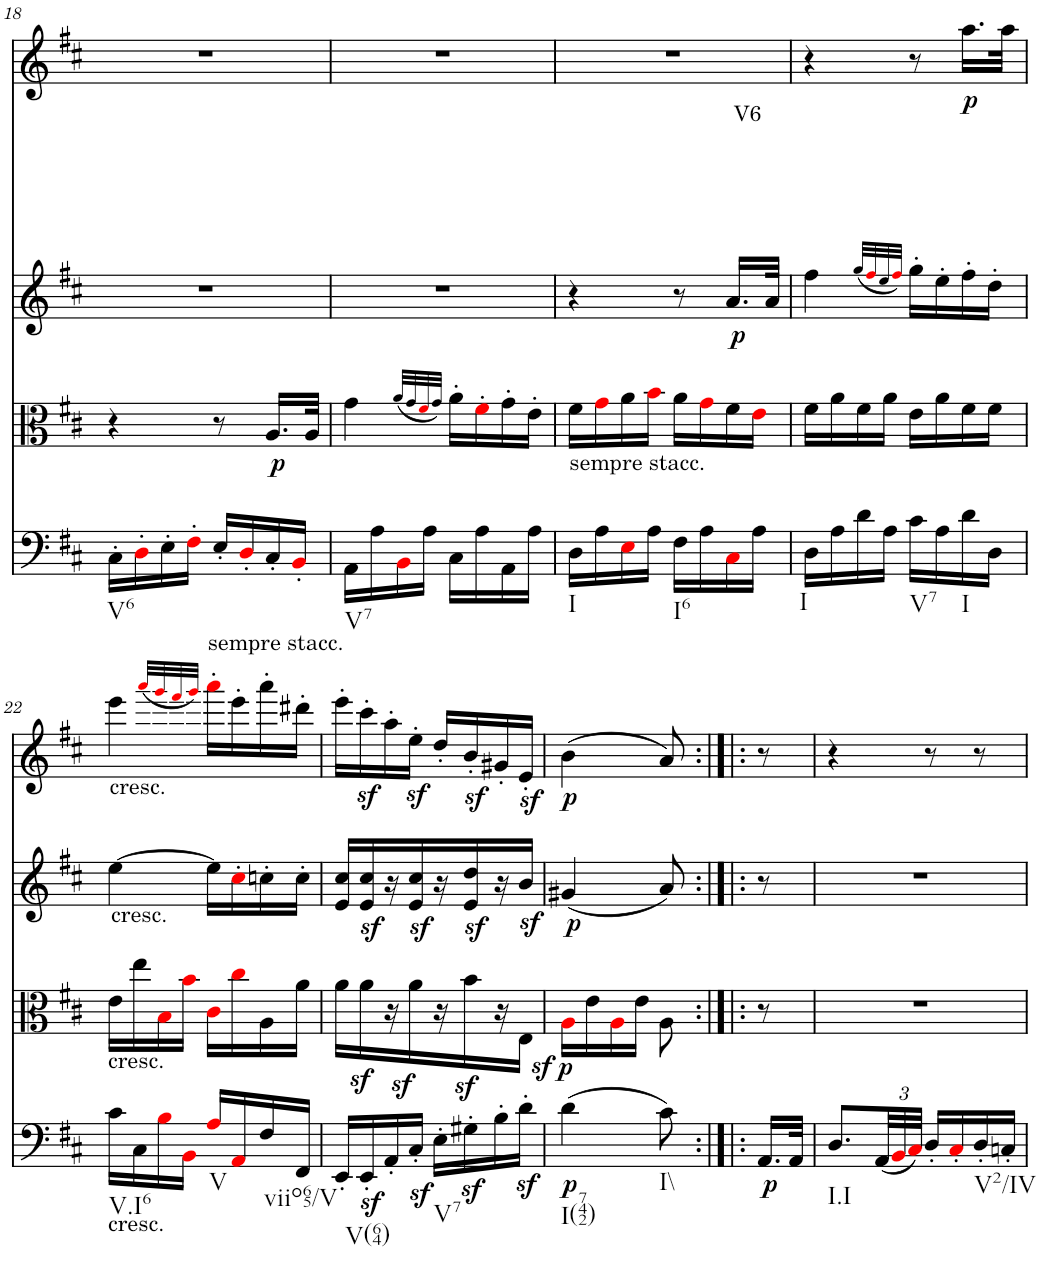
**kern	**dynam	**kern	**dynam	**kern	**text	**dynam	**kern	**dynam
*part4	*part4	*part3	*part3	*part2	*part2	*part2	*part1	*part1
*staff4	*staff4	*staff3	*staff3	*staff2	*staff2	*staff2	*staff1	*staff1
*I"Violoncello	*	*I"Viola	*	*I"Violin 2	*	*	*I"Violin 1	*
*I'Vc	*	*I'Vla	*	*I'Vln	*	*	*I'Vln	*
!!LO:PB:g=z
*clefF4	*	*clefC3	*	*clefG2	*	*	*clefG2	*
*k[f#c#]	*	*k[f#c#]	*	*k[f#c#]	*	*	*k[f#c#]	*
*D:	*	*D:	*	*D:	*	*	*D:	*
*M2/4	*	*M2/4	*	*M2/4	*	*	*M2/4	*
=18	=18	=18	=18	=18	=18	=18	=18	=18
!LO:TX:b:t=V6	!	!	!	!	!	!	!	!
16C#'\LL	.	4r	.	2r	.	.	2r	.
16D'i\	.	.	.	.	.	.	.	.
16E'\	.	.	.	.	.	.	.	.
16F#'i\JJ	.	.	.	.	.	.	.	.
!LO:TX:b:t=sempre stacc.	!	!	!	!	!	!	!	!
16E'/LL	.	8r	.	.	.	.	.	.
16D'i/	.	.	.	.	.	.	.	.
!	!	!	!LO:DY:b	!	!	!	!	!
16C#'/	.	16.A/LL	p	.	.	.	.	.
16BB'i/JJ	.	.	.	.	.	.	.	.
.	.	32A/JJk	.	.	.	.	.	.
=19	=19	=19	=19	=19	=19	=19	=19	=19
!LO:TX:b:t=V7	!	!	!	!	!	!	!	!
16AA\LL	.	4g\	.	2r	.	.	2r	.
16A\	.	.	.	.	.	.	.	.
16BBi\	.	.	.	.	.	.	.	.
16A\JJ	.	.	.	.	.	.	.	.
.	.	(32qa/LLL	.	.	.	.	.	.
.	.	32qg/	.	.	.	.	.	.
.	.	32qf#i/	.	.	.	.	.	.
.	.	32qg/JJJ)	.	.	.	.	.	.
16C#\LL	.	16a'\LL	.	.	.	.	.	.
16A\	.	16f#'i\	.	.	.	.	.	.
16AA\	.	16g'\	.	.	.	.	.	.
16A\JJ	.	16e'\JJ	.	.	.	.	.	.
=20	=20	=20	=20	=20	=20	=20	=20	=20
!	!	!LO:TX:b:t=sempre stacc.	!	!	!	!	!	!
!LO:TX:b:t=I	!	!	!	!	!	!	!	!
16D\LL	.	16f#\LL	.	4r	.	.	2r	.
16A\	.	16gi\	.	.	.	.	.	.
16Ei\	.	16a\	.	.	.	.	.	.
16A\JJ	.	16bi\JJ	.	.	.	.	.	.
!LO:TX:b:t=I6	!	!	!	!	!	!	!	!
16F#\LL	.	16a\LL	.	8r	.	.	.	.
16A\	.	16gi\	.	.	.	.	.	.
!	!	!	!	!	!LO:LY:a	!LO:DY:b	!	!
16C#i\	.	16f#\	.	16.a/LL	V6	p	.	.
16A\JJ	.	16ei\JJ	.	.	.	.	.	.
.	.	.	.	32a/JJk	.	.	.	.
=21	=21	=21	=21	=21	=21	=21	=21	=21
!LO:TX:b:t=I	!	!	!	!	!	!	!	!
16D\LL	.	16f#\LL	.	4ff#\	.	.	4r	.
16A\	.	16a\	.	.	.	.	.	.
16d\	.	16f#\	.	.	.	.	.	.
16A\JJ	.	16a\JJ	.	.	.	.	.	.
.	.	.	.	(32qgg/LLL	.	.	.	.
.	.	.	.	32qff#i/	.	.	.	.
.	.	.	.	32qee/	.	.	.	.
.	.	.	.	32qff#i/JJJ)	.	.	.	.
!LO:TX:b:t=V7	!	!	!	!	!	!	!	!
16c#\LL	.	16e\LL	.	16gg'\LL	.	.	8r	.
16A\	.	16a\	.	16ee'\	.	.	.	.
!LO:TX:b:t=I	!	!	!	!	!	!	!	!
!	!	!	!	!	!	!	!	!LO:DY:b
16d\	.	16f#\	.	16ff#'\	.	.	16.aa\LL	p
16D\JJ	.	16f#\JJ	.	16dd'\JJ	.	.	.	.
.	.	.	.	.	.	.	32aa\JJk	.
!!LO:LB:g=z
=22	=22	=22	=22	=22	=22	=22	=22	=22
!	!	!	!	!	!	!	!LO:TX:b:t=cresc.	!
!	!	!	!	!LO:TX:b:t=cresc.	!	!	!	!
!	!	!LO:TX:b:t=cresc.	!	!	!	!	!	!
!LO:TX:b:t=cresc.	!	!	!	!	!	!	!	!
!LO:TX:b:t=V.I6	!	!	!	!	!	!	!	!
16c#\LL	.	16e\LL	.	[4ee\	.	.	4eee\	.
16C#\	.	16ee\	.	.	.	.	.	.
16Bi\	.	16Bi\	.	.	.	.	.	.
16BBi\JJ	.	16bi\JJ	.	.	.	.	.	.
.	.	.	.	.	.	.	(32qaaai/LLL	.
.	.	.	.	.	.	.	32qgggi/	.
.	.	.	.	.	.	.	32qfff#i/	.
.	.	.	.	.	.	.	32qgggi/JJJ)	.
!LO:TX:b:t=V	!	!	!	!	!	!	!	!
16Ai/LL	.	16c#i\LL	.	16ee\LL]	.	.	16aaa'i\LL	.
16AAi/	.	16cc#i\	.	16cc#'i\	.	.	16eee'\	.
!LO:TX:b:t=viio65/V	!	!	!	!	!	!	!	!
16F#/	.	16A\	.	16ccn'\	.	.	16aaa'\	.
16FF#/JJ	.	16a\JJ	.	16cc'\JJ	.	.	16ddd#X'\JJ	.
=23	=23	=23	=23	=23	=23	=23	=23	=23
!LO:TX:b:t=V(64)	!	!	!	!	!	!	!	!
16EEz>'/LL	.	16a\LL	.	16e/ 16cc#/LL	.	.	16eee'\LL	.
16EEz<'/	.	16a\	.	16e/z< 16cc#/z<	.	.	16ccc#z<'\	.
16AA'/	.	16r	.	16r	.	.	16aa'\	.
16C#z>'/JJ	.	16a\	.	16e/z< 16cc#/z<	.	.	16eez<'\JJ	.
!LO:TX:b:t=V7	!	!	!	!	!	!	!	!
16E'\LL	.	16r	.	16r	.	.	16dd'/LL	.
16G#Xz>'\	.	16b\	.	16e/z< 16dd/z<	.	.	16bz<'/	.
16B'\	.	16r	.	16r	.	.	16g#X'/	.
16dz<'\JJ	.	16Ez<\JJ	.	16bz</JJ	.	.	16ez<'/JJ	.
=24	=24	=24	=24	=24	=24	=24	=24	=24
!LO:TX:b:t=I(742)	!	!	!	!	!	!	!	!
!	!LO:DY:b	!	!LO:DY:b	!	!	!LO:DY:b	!	!LO:DY:b
(4d\	p	16Ai\LL	p	(4g#X/	.	p	(4b\	p
.	.	16e\	.	.	.	.	.	.
.	.	16Ai\	.	.	.	.	.	.
.	.	16e\JJ	.	.	.	.	.	.
!LO:TX:b:t=I\\	!	!	!	!	!	!	!	!
8c#\)	.	8A\	.	8a/)	.	.	8a/)	.
=24X3:|!|:	=24X3:|!|:	=24X3:|!|:	=24X3:|!|:	=24X3:|!|:	=24X3:|!|:	=24X3:|!|:	=24X3:|!|:	=24X3:|!|:
!	!LO:DY:b	!	!	!	!	!	!	!
16.AA/LL	p	8r	.	8r	.	.	8r	.
32AA/JJk	.	.	.	.	.	.	.	.
=25	=25	=25	=25	=25	=25	=25	=25	=25
!LO:TX:b:t=I.I	!	!	!	!	!	!	!	!
8.D/L	.	2r	.	2r	.	.	4r	.
*Xbrackettup	*	*	*	*	*	*	*	*
(48AA/LL	.	.	.	.	.	.	.	.
48BBi/	.	.	.	.	.	.	.	.
48C#i/JJJ)	.	.	.	.	.	.	.	.
16D'/LL	.	.	.	.	.	.	8r	.
16C#'i/	.	.	.	.	.	.	.	.
!LO:TX:b:t=V2/IV	!	!	!	!	!	!	!	!
16D'/	.	.	.	.	.	.	8r	.
16Cn'/JJ	.	.	.	.	.	.	.	.
=	=	=	=	=	=	=	=	=
*-	*-	*-	*-	*-	*-	*-	*-	*-
